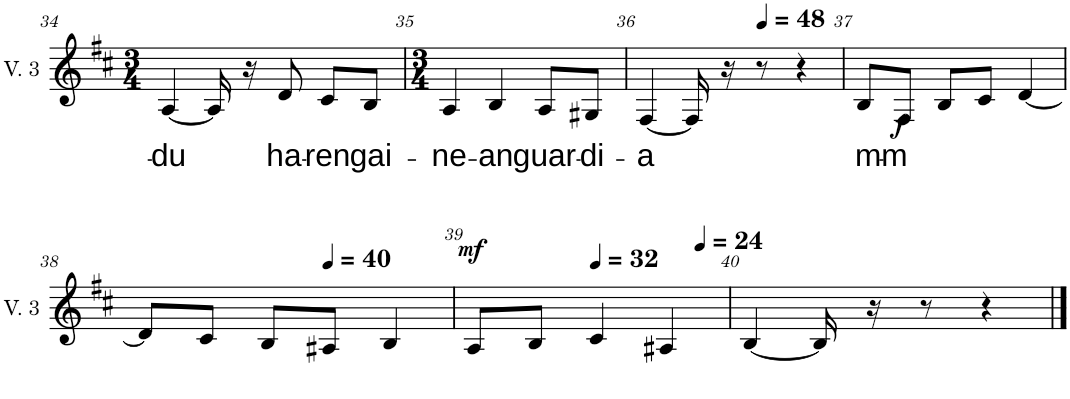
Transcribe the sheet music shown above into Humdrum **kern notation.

**kern	**text	**dynam
*part1	*part1	*part1
*staff1	*staff1	*staff1
*I"Voix 3	*	*
*I'V. 3	*	*
!!LO:PB:g=z
*clefG2	*	*
*k[f#c#]	*	*
*M3/4	*	*
=34	=34	=34
!	!LO:LY:b	!
[4A/	-du	.
16A/]	.	.
16r	.	.
!	!LO:LY:b	!
8d/	ha-	.
!	!LO:LY:b	!
8c#/L	-ren	.
!	!LO:LY:b	!
8B/J	gai-	.
=35	=35	=35
*M3/4	*	*
!	!LO:LY:b	!
4A/	-ne-	.
!	!LO:LY:b	!
4B/	-an	.
!	!LO:LY:b	!
8A/L	guar-	.
!	!LO:LY:b	!
8G#X/J	-di-	.
=36	=36	=36
!	!LO:LY:b	!
[4F#/	-a	.
16F#/]	.	.
16r	.	.
*MM48	*	*
8r	.	.
4r	.	.
=37	=37	=37
!	!LO:LY:b	!
8B/L	mm-	.
!	!	!LO:DY:b
8F#/J	.	f
8B/L	.	.
8c#/J	.	.
[4d/	.	.
!!LO:LB:g=z
=38	=38	=38
8d/L]	.	.
8c#/J	.	.
8B/L	.	.
*MM40	*	*
8A#X/J	.	.
4B/	.	.
=39	=39	=39
!	!	!LO:DY:a
*^	*	*
8A/L	2ryy	.	mf
8B/J	.	.	.
*MM32	*	*	*
4c#/	.	.	.
4A#X/	8ryy	.	.
*MM24	*	*	*
.	8ryy	.	.
*v	*v	*	*
=40	=40	=40
[4B/	.	.
16B/]	.	.
16r	.	.
8r	.	.
4r	.	.
==	==	==
*-	*-	*-
